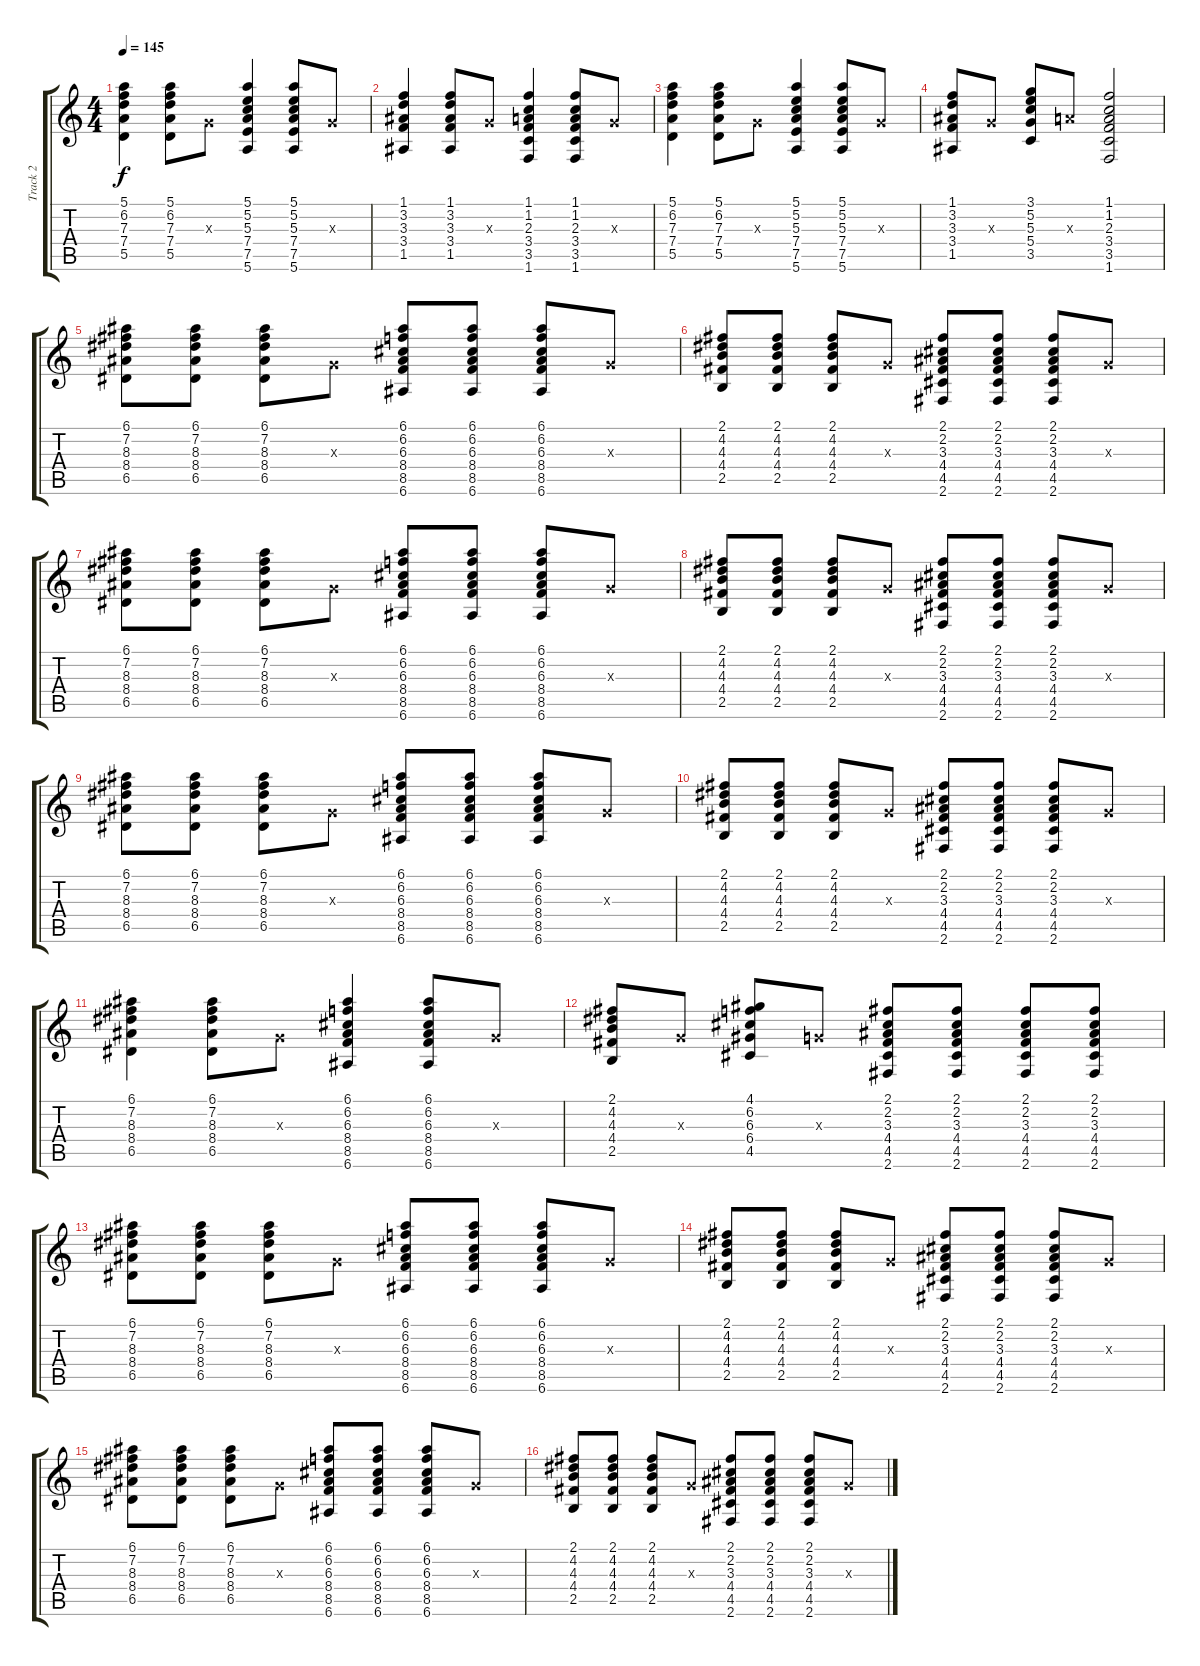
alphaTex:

\track ("Track 2" "Track 2") {instrument acousticguitarsteel}
\staff {score tabs}
\tuning (E4 B3 G3 D3 A2 E2) {hide}
\ts (4 4)
\tempo 145
\clef g2
\ks c
(5.1 6.2 7.3 7.4 5.5).4{dy f} (5.1 6.2 7.3 7.4 5.5).8 0.3{x}.8 (5.1 5.2 5.3 7.4 7.5 5.6).4 (5.1 5.2 5.3 7.4 7.5 5.6).8 0.3{x}.8 |
(1.1 3.2 3.3 3.4 1.5).4 (1.1 3.2 3.3 3.4 1.5).8 0.3{x}.8 (1.1 1.2 2.3 3.4 3.5 1.6).4 (1.1 1.2 2.3 3.4 3.5 1.6).8 0.3{x}.8 |
(5.1 6.2 7.3 7.4 5.5).4 (5.1 6.2 7.3 7.4 5.5).8 0.3{x}.8 (5.1 5.2 5.3 7.4 7.5 5.6).4 (5.1 5.2 5.3 7.4 7.5 5.6).8 0.3{x}.8 |
(1.1 3.2 3.3 3.4 1.5).8 0.3{x}.8 (3.1 5.2 5.3 5.4 3.5).8 2.3{x}.8 (1.1 1.2 2.3 3.4 3.5 1.6).2 |
(6.1 7.2 8.3 8.4 6.5).8 (6.1 7.2 8.3 8.4 6.5).8 (6.1 7.2 8.3 8.4 6.5).8 0.3{x}.8 (6.1 6.2 6.3 8.4 8.5 6.6).8 (6.1 6.2 6.3 8.4 8.5 6.6).8 (6.1 6.2 6.3 8.4 8.5 6.6).8 0.3{x}.8 |
(2.1 4.2 4.3 4.4 2.5).8 (2.1 4.2 4.3 4.4 2.5).8 (2.1 4.2 4.3 4.4 2.5).8 0.3{x}.8 (2.1 2.2 3.3 4.4 4.5 2.6).8 (2.1 2.2 3.3 4.4 4.5 2.6).8 (2.1 2.2 3.3 4.4 4.5 2.6).8 0.3{x}.8 |
(6.1 7.2 8.3 8.4 6.5).8 (6.1 7.2 8.3 8.4 6.5).8 (6.1 7.2 8.3 8.4 6.5).8 0.3{x}.8 (6.1 6.2 6.3 8.4 8.5 6.6).8 (6.1 6.2 6.3 8.4 8.5 6.6).8 (6.1 6.2 6.3 8.4 8.5 6.6).8 0.3{x}.8 |
(2.1 4.2 4.3 4.4 2.5).8 (2.1 4.2 4.3 4.4 2.5).8 (2.1 4.2 4.3 4.4 2.5).8 0.3{x}.8 (2.1 2.2 3.3 4.4 4.5 2.6).8 (2.1 2.2 3.3 4.4 4.5 2.6).8 (2.1 2.2 3.3 4.4 4.5 2.6).8 0.3{x}.8 |
(6.1 7.2 8.3 8.4 6.5).8 (6.1 7.2 8.3 8.4 6.5).8 (6.1 7.2 8.3 8.4 6.5).8 0.3{x}.8 (6.1 6.2 6.3 8.4 8.5 6.6).8 (6.1 6.2 6.3 8.4 8.5 6.6).8 (6.1 6.2 6.3 8.4 8.5 6.6).8 0.3{x}.8 |
(2.1 4.2 4.3 4.4 2.5).8 (2.1 4.2 4.3 4.4 2.5).8 (2.1 4.2 4.3 4.4 2.5).8 0.3{x}.8 (2.1 2.2 3.3 4.4 4.5 2.6).8 (2.1 2.2 3.3 4.4 4.5 2.6).8 (2.1 2.2 3.3 4.4 4.5 2.6).8 0.3{x}.8 |
(6.1 7.2 8.3 8.4 6.5).4 (6.1 7.2 8.3 8.4 6.5).8 0.3{x}.8 (6.1 6.2 6.3 8.4 8.5 6.6).4 (6.1 6.2 6.3 8.4 8.5 6.6).8 0.3{x}.8 |
(2.1 4.2 4.3 4.4 2.5).8 0.3{x}.8 (4.1 6.2 6.3 6.4 4.5).8 0.3{x}.8 (2.1 2.2 3.3 4.4 4.5 2.6).8 (2.1 2.2 3.3 4.4 4.5 2.6).8 (2.1 2.2 3.3 4.4 4.5 2.6).8 (2.1 2.2 3.3 4.4 4.5 2.6).8 |
(6.1 7.2 8.3 8.4 6.5).8 (6.1 7.2 8.3 8.4 6.5).8 (6.1 7.2 8.3 8.4 6.5).8 0.3{x}.8 (6.1 6.2 6.3 8.4 8.5 6.6).8 (6.1 6.2 6.3 8.4 8.5 6.6).8 (6.1 6.2 6.3 8.4 8.5 6.6).8 0.3{x}.8 |
(2.1 4.2 4.3 4.4 2.5).8 (2.1 4.2 4.3 4.4 2.5).8 (2.1 4.2 4.3 4.4 2.5).8 0.3{x}.8 (2.1 2.2 3.3 4.4 4.5 2.6).8 (2.1 2.2 3.3 4.4 4.5 2.6).8 (2.1 2.2 3.3 4.4 4.5 2.6).8 0.3{x}.8 |
(6.1 7.2 8.3 8.4 6.5).8 (6.1 7.2 8.3 8.4 6.5).8 (6.1 7.2 8.3 8.4 6.5).8 0.3{x}.8 (6.1 6.2 6.3 8.4 8.5 6.6).8 (6.1 6.2 6.3 8.4 8.5 6.6).8 (6.1 6.2 6.3 8.4 8.5 6.6).8 0.3{x}.8 |
(2.1 4.2 4.3 4.4 2.5).8 (2.1 4.2 4.3 4.4 2.5).8 (2.1 4.2 4.3 4.4 2.5).8 0.3{x}.8 (2.1 2.2 3.3 4.4 4.5 2.6).8 (2.1 2.2 3.3 4.4 4.5 2.6).8 (2.1 2.2 3.3 4.4 4.5 2.6).8 0.3{x}.8
